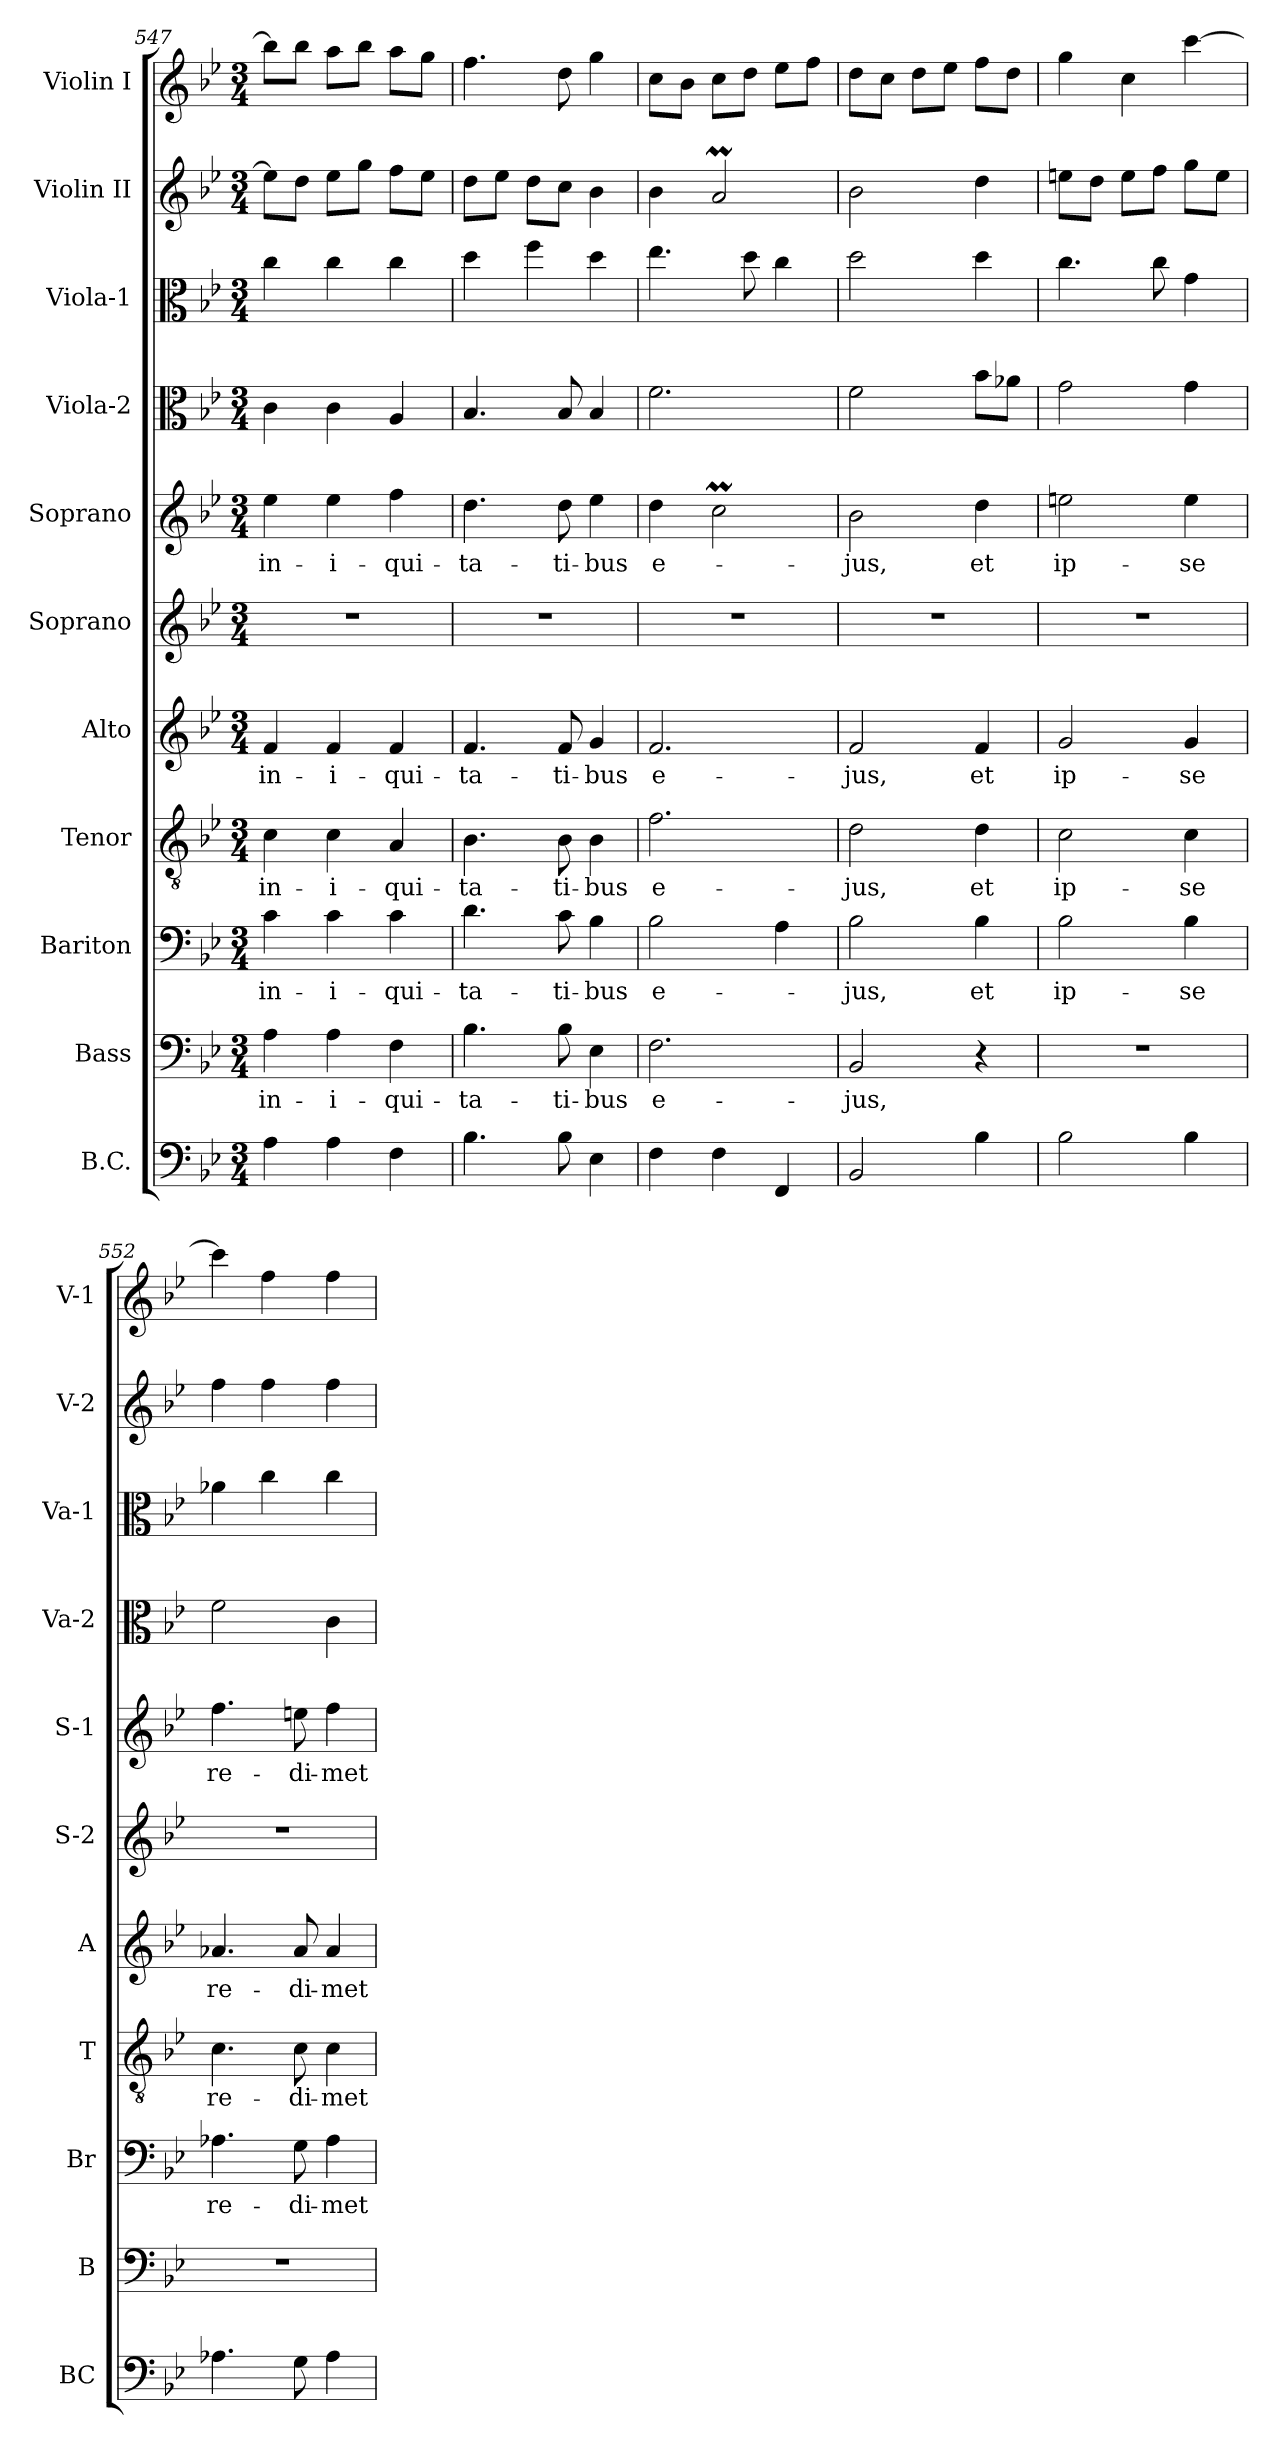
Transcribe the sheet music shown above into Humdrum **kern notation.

**kern	**kern	**text	**kern	**text	**kern	**text	**kern	**text	**kern	**kern	**text	**kern	**kern	**kern	**kern
*part11	*part10	*part10	*part9	*part9	*part8	*part8	*part7	*part7	*part6	*part5	*part5	*part4	*part3	*part2	*part1
*staff11	*staff10	*staff10	*staff9	*staff9	*staff8	*staff8	*staff7	*staff7	*staff6	*staff5	*staff5	*staff4	*staff3	*staff2	*staff1
*I"B.C.	*I"Bass	*	*I"Bariton	*	*I"Tenor	*	*I"Alto	*	*I"Soprano	*I"Soprano	*	*I"Viola-2	*I"Viola-1	*I"Violin II	*I"Violin I
*I'BC	*I'B	*	*I'Br	*	*I'T	*	*I'A	*	*I'S-2	*I'S-1	*	*I'Va-2	*I'Va-1	*I'V-2	*I'V-1
*clefF4	*clefF4	*	*clefF4	*	*clefGv2	*	*clefG2	*	*clefG2	*clefG2	*	*clefC3	*clefC3	*clefG2	*clefG2
*k[b-e-]	*k[b-e-]	*	*k[b-e-]	*	*k[b-e-]	*	*k[b-e-]	*	*k[b-e-]	*k[b-e-]	*	*k[b-e-]	*k[b-e-]	*k[b-e-]	*k[b-e-]
*B-:	*B-:	*	*B-:	*	*B-:	*	*B-:	*	*B-:	*B-:	*	*B-:	*B-:	*B-:	*B-:
*M3/4	*M3/4	*	*M3/4	*	*M3/4	*	*M3/4	*	*M3/4	*M3/4	*	*M3/4	*M3/4	*M3/4	*M3/4
=547	=547	=547	=547	=547	=547	=547	=547	=547	=547	=547	=547	=547	=547	=547	=547
!	!	!LO:LY:b	!	!LO:LY:b	!	!LO:LY:b	!	!LO:LY:b	!	!	!LO:LY:b	!	!	!	!
4A\	4A\	in-	4c\	in-	4c\	in-	4f/	in-	2.r	4ee-\	in-	4c\	4cc\	8ee-\L]	8bb-\L]
.	.	.	.	.	.	.	.	.	.	.	.	.	.	8dd\J	8bb-\J
!	!	!LO:LY:b	!	!LO:LY:b	!	!LO:LY:b	!	!LO:LY:b	!	!	!LO:LY:b	!	!	!	!
4A\	4A\	-i-	4c\	-i-	4c\	-i-	4f/	-i-	.	4ee-\	-i-	4c\	4cc\	8ee-\L	8aa\L
.	.	.	.	.	.	.	.	.	.	.	.	.	.	8gg\J	8bb-\J
!	!	!LO:LY:b	!	!LO:LY:b	!	!LO:LY:b	!	!LO:LY:b	!	!	!LO:LY:b	!	!	!	!
4F\	4F\	-qui-	4c\	-qui-	4A/	-qui-	4f/	-qui-	.	4ff\	-qui-	4A/	4cc\	8ff\L	8aa\L
.	.	.	.	.	.	.	.	.	.	.	.	.	.	8ee-\J	8gg\J
!!LO:PB:g=z
=548	=548	=548	=548	=548	=548	=548	=548	=548	=548	=548	=548	=548	=548	=548	=548
!	!	!LO:LY:b	!	!LO:LY:b	!	!LO:LY:b	!	!LO:LY:b	!	!	!LO:LY:b	!	!	!	!
4.B-\	4.B-\	-ta-	4.d\	-ta-	4.B-\	-ta-	4.f/	-ta-	2.r	4.dd\	-ta-	4.B-/	4dd\	8dd\L	4.ff\
.	.	.	.	.	.	.	.	.	.	.	.	.	.	8ee-\J	.
.	.	.	.	.	.	.	.	.	.	.	.	.	4ff\	8dd\L	.
!	!	!LO:LY:b	!	!LO:LY:b	!	!LO:LY:b	!	!LO:LY:b	!	!	!LO:LY:b	!	!	!	!
8B-\	8B-\	-ti-	8c\	-ti-	8B-\	-ti-	8f/	-ti-	.	8dd\	-ti-	8B-/	.	8cc\J	8dd\
!	!	!LO:LY:b	!	!LO:LY:b	!	!LO:LY:b	!	!LO:LY:b	!	!	!LO:LY:b	!	!	!	!
4E-\	4E-\	-bus	4B-\	-bus	4B-\	-bus	4g/	-bus	.	4ee-\	-bus	4B-/	4dd\	4b-\	4gg\
=549	=549	=549	=549	=549	=549	=549	=549	=549	=549	=549	=549	=549	=549	=549	=549
!	!	!LO:LY:b	!	!LO:LY:b	!	!LO:LY:b	!	!LO:LY:b	!	!	!LO:LY:b	!	!	!	!
4F\	2.F\	e-	2B-\	e-	2.f\	e-	2.f/	e-	2.r	4dd\	e-	2.f\	4.ee-\	4b-\	8cc\L
.	.	.	.	.	.	.	.	.	.	.	.	.	.	.	8b-\J
4F\	.	.	.	.	.	.	.	.	.	2ccM\	.	.	.	2am/	8cc\L
.	.	.	.	.	.	.	.	.	.	.	.	.	8dd\	.	8dd\J
4FF/	.	.	4A\	.	.	.	.	.	.	.	.	.	4cc\	.	8ee-\L
.	.	.	.	.	.	.	.	.	.	.	.	.	.	.	8ff\J
=550	=550	=550	=550	=550	=550	=550	=550	=550	=550	=550	=550	=550	=550	=550	=550
!	!	!LO:LY:b	!	!LO:LY:b	!	!LO:LY:b	!	!LO:LY:b	!	!	!LO:LY:b	!	!	!	!
2BB-/	2BB-/	-jus,	2B-\	-jus,	2d\	-jus,	2f/	-jus,	2.r	2b-\	-jus,	2f\	2dd\	2b-\	8dd\L
.	.	.	.	.	.	.	.	.	.	.	.	.	.	.	8cc\J
.	.	.	.	.	.	.	.	.	.	.	.	.	.	.	8dd\L
.	.	.	.	.	.	.	.	.	.	.	.	.	.	.	8ee-\J
!	!	!	!	!LO:LY:b	!	!LO:LY:b	!	!LO:LY:b	!	!	!LO:LY:b	!	!	!	!
4B-\	4r	.	4B-\	et	4d\	et	4f/	et	.	4dd\	et	8b-\L	4dd\	4dd\	8ff\L
.	.	.	.	.	.	.	.	.	.	.	.	8a-X\J	.	.	8dd\J
=551	=551	=551	=551	=551	=551	=551	=551	=551	=551	=551	=551	=551	=551	=551	=551
!	!	!	!	!LO:LY:b	!	!LO:LY:b	!	!LO:LY:b	!	!	!LO:LY:b	!	!	!	!
2B-\	2.r	.	2B-\	ip-	2c\	ip-	2g/	ip-	2.r	2een\	ip-	2g\	4.cc\	8een\L	4gg\
.	.	.	.	.	.	.	.	.	.	.	.	.	.	8dd\J	.
.	.	.	.	.	.	.	.	.	.	.	.	.	.	8ee\L	4cc\
.	.	.	.	.	.	.	.	.	.	.	.	.	8cc\	8ff\J	.
!	!	!	!	!LO:LY:b	!	!LO:LY:b	!	!LO:LY:b	!	!	!LO:LY:b	!	!	!	!
4B-\	.	.	4B-\	-se	4c\	-se	4g/	-se	.	4ee\	-se	4g\	4g\	8gg\L	[4ccc\
.	.	.	.	.	.	.	.	.	.	.	.	.	.	8ee\J	.
=552	=552	=552	=552	=552	=552	=552	=552	=552	=552	=552	=552	=552	=552	=552	=552
!	!	!	!	!LO:LY:b	!	!LO:LY:b	!	!LO:LY:b	!	!	!LO:LY:b	!	!	!	!
4.A-X\	2.r	.	4.A-X\	re-	4.c\	re-	4.a-X/	re-	2.r	4.ff\	re-	2f\	4a-X\	4ff\	4ccc\]
.	.	.	.	.	.	.	.	.	.	.	.	.	4cc\	4ff\	4ff\
!	!	!	!	!LO:LY:b	!	!LO:LY:b	!	!LO:LY:b	!	!	!LO:LY:b	!	!	!	!
8G\	.	.	8G\	-di-	8c\	-di-	8a-/	-di-	.	8een\	-di-	.	.	.	.
!	!	!	!	!LO:LY:b	!	!LO:LY:b	!	!LO:LY:b	!	!	!LO:LY:b	!	!	!	!
4A-\	.	.	4A-\	-met	4c\	-met	4a-/	-met	.	4ff\	-met	4c\	4cc\	4ff\	4ff\
=	=	=	=	=	=	=	=	=	=	=	=	=	=	=	=
*-	*-	*-	*-	*-	*-	*-	*-	*-	*-	*-	*-	*-	*-	*-	*-
